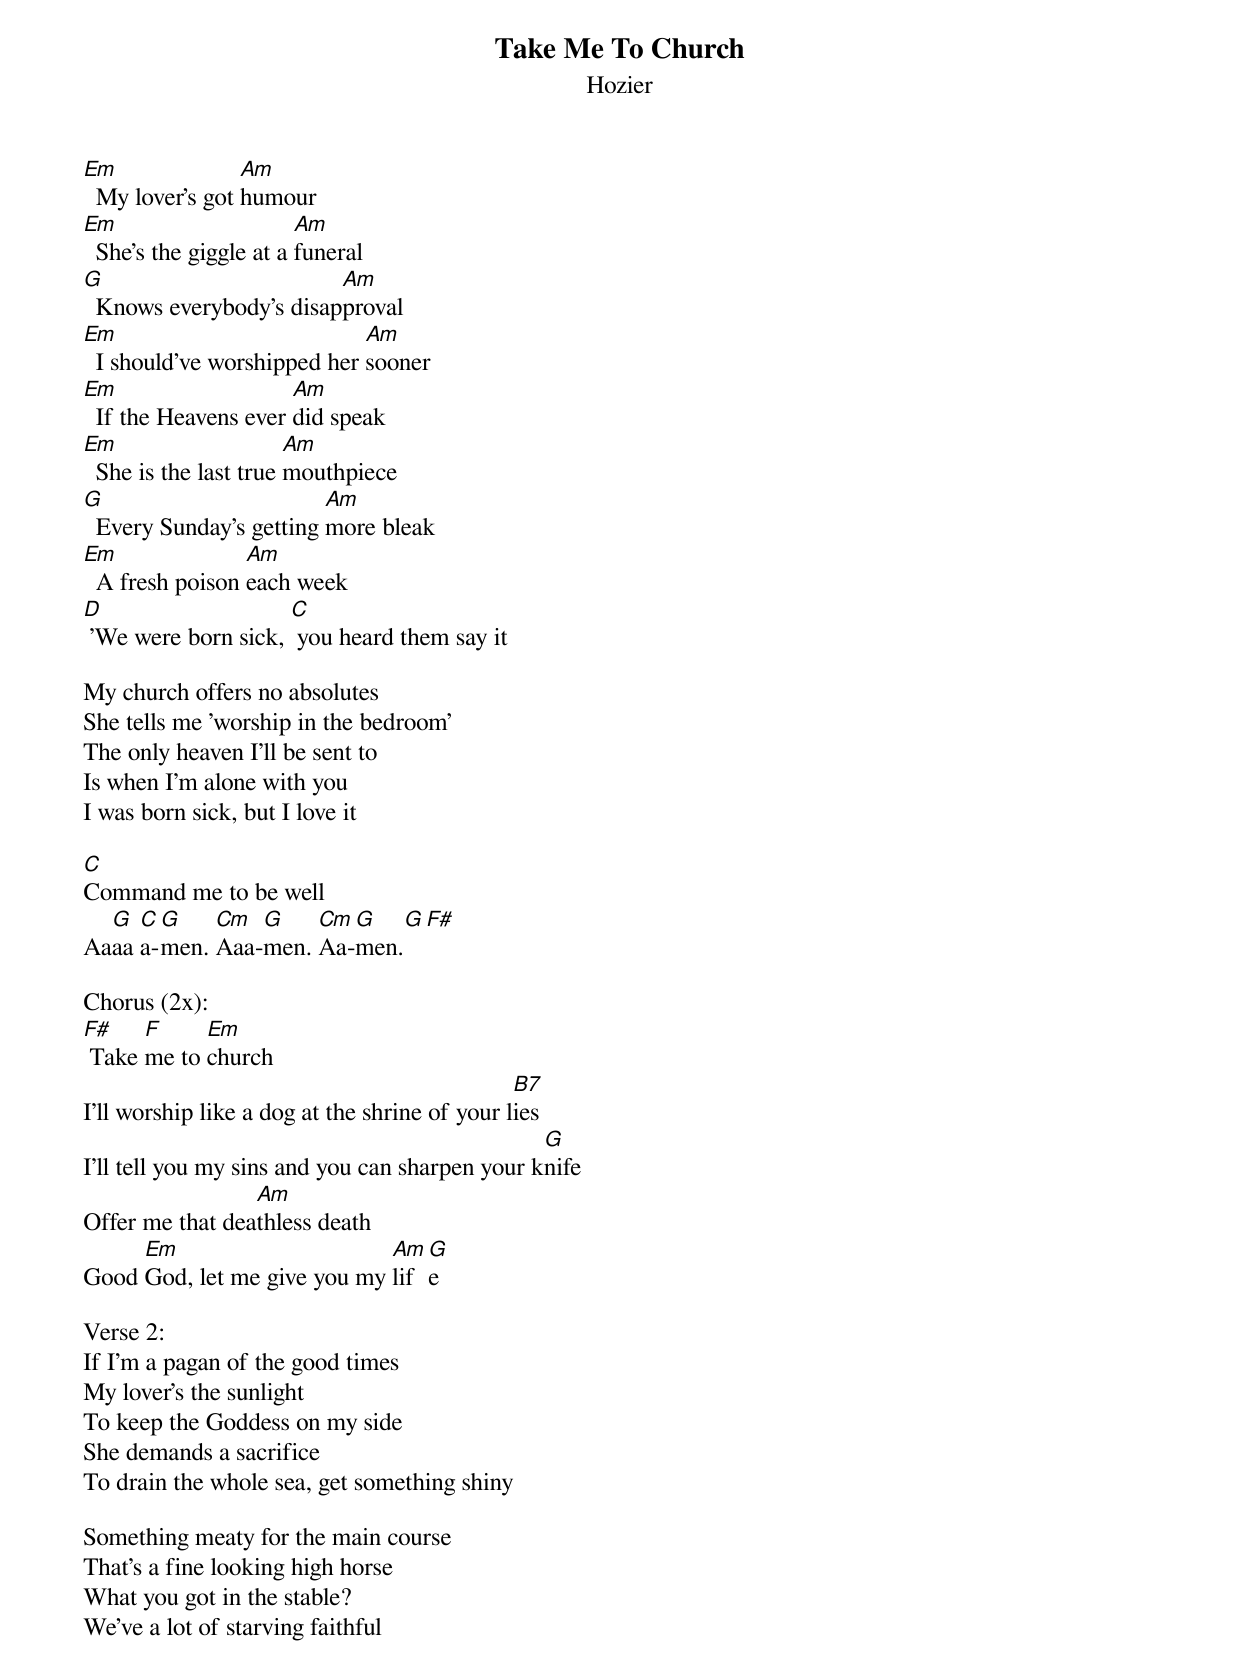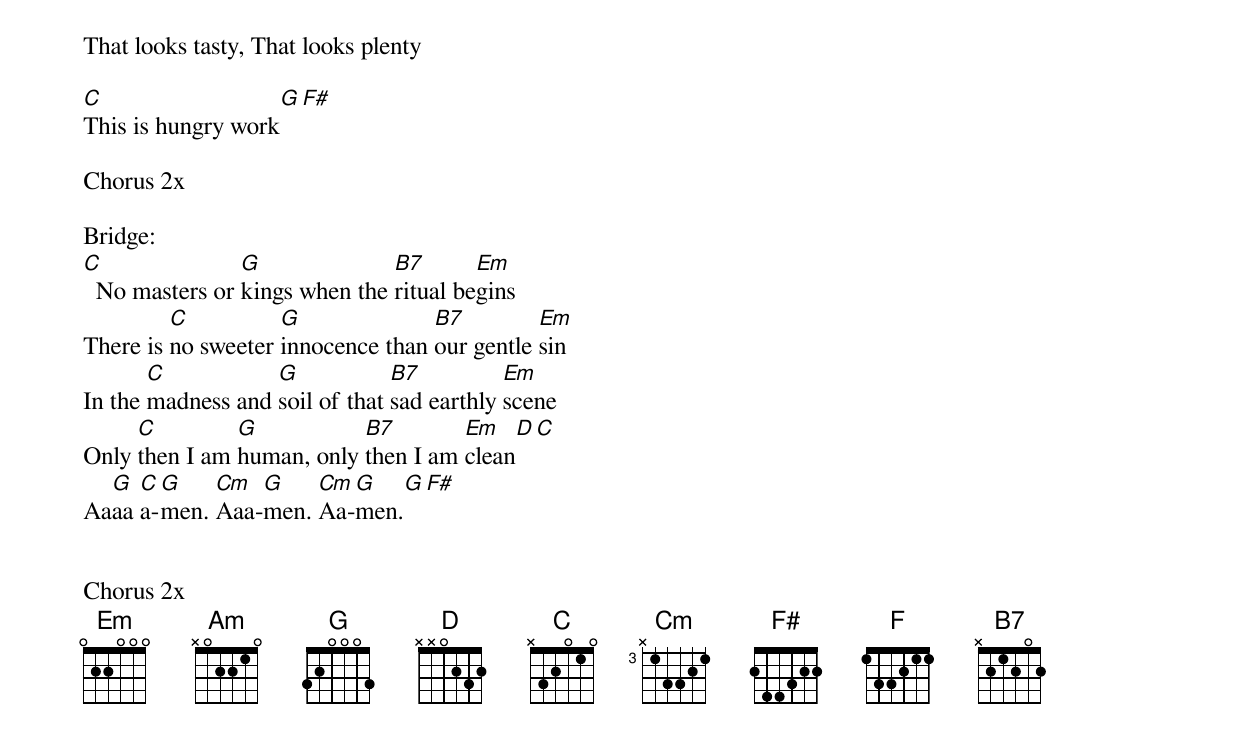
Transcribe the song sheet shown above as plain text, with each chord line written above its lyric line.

Take Me To Church
Hozier

Em               Am
  My lover's got humour
Em                      Am
  She's the giggle at a funeral
G                        Am
  Knows everybody's disapproval
Em                           Am
  I should've worshipped her sooner
Em                    Am
  If the Heavens ever did speak
Em                     Am
  She is the last true mouthpiece
G                        Am
  Every Sunday's getting more bleak
Em               Am
  A fresh poison each week
D                    C
 'We were born sick,  you heard them say it

My church offers no absolutes
She tells me 'worship in the bedroom'
The only heaven I'll be sent to
Is when I'm alone with you
I was born sick, but I love it

C
Command me to be well
  G  C G    Cm  G    Cm G    G F#
Aaaa a-men. Aaa-men. Aa-men.

Chorus (2x):
F#    F     Em
 Take me to church
                                               B7
I'll worship like a dog at the shrine of your lies
                                                G
I'll tell you my sins and you can sharpen your knife
                 Am
Offer me that deathless death
     Em                      Am G
Good God, let me give you my life

Verse 2:
If I'm a pagan of the good times
My lover's the sunlight
To keep the Goddess on my side
She demands a sacrifice
To drain the whole sea, get something shiny

Something meaty for the main course
That's a fine looking high horse
What you got in the stable?
We've a lot of starving faithful
That looks tasty, That looks plenty

C                   G F#
This is hungry work

Chorus 2x

Bridge:
C               G              B7       Em
  No masters or kings when the ritual begins
         C          G              B7         Em
There is no sweeter innocence than our gentle sin
       C           G            B7          Em
In the madness and soil of that sad earthly scene
     C         G           B7        Em     D     C
Only then I am human, only then I am clean
  G  C G    Cm  G    Cm G    G F#
Aaaa a-men. Aaa-men. Aa-men.


Chorus 2x
